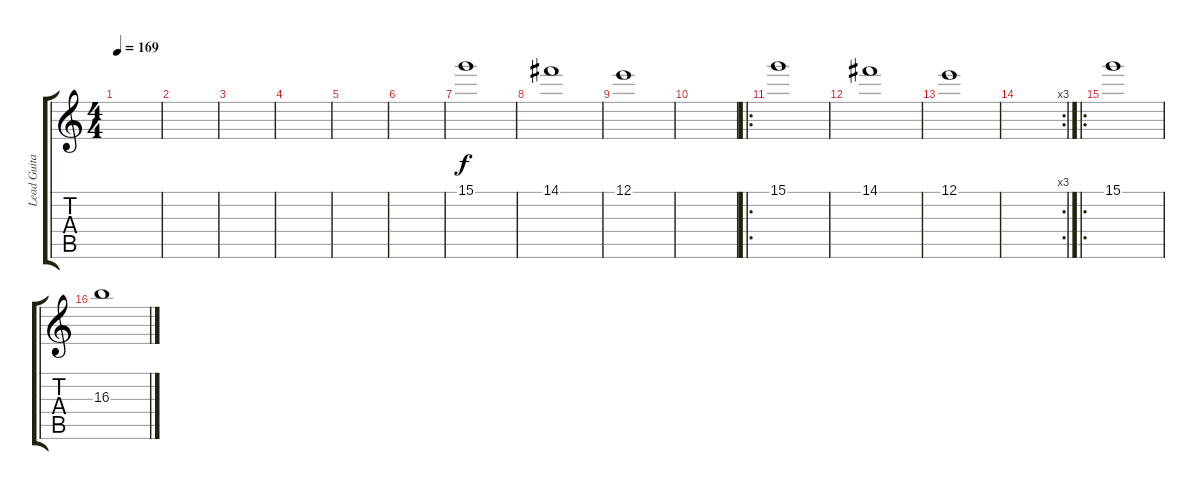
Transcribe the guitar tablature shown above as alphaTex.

\track ("Lead Guitar" "Lead Guita") {instrument distortionguitar}
\staff {score tabs}
\tuning (E4 B3 G3 D3 A2 E2) {hide}
\ts (4 4)
\tempo 169
\clef g2
\ks c
|
|
|
|
|
|
15.1.1 |
14.1.1 |
12.1.1 |
|
\ro
15.1.1 |
14.1.1 |
12.1.1 |
\rc 3
|
\ro
15.1.1 |
16.3.1
